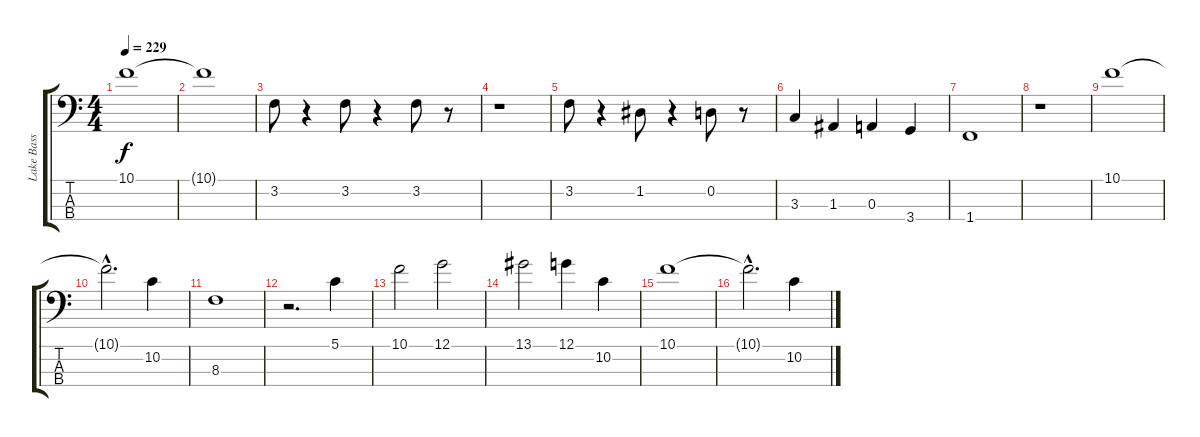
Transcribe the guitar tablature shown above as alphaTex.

\track ("Lake Bass" "Lake Bass") {instrument electricbasspick}
\staff {score tabs}
\tuning (G2 D2 A1 E1) {hide}
\ts (4 4)
\tempo 229
\clef f4
\ks c
10.1.1{dy f} |
10.1{t}.1 |
3.2.8 r.4 3.2.8 r.4 3.2.8 r.8 |
r.1 |
3.2.8 r.4 1.2.8 r.4 0.2.8 r.8 |
3.3.4 1.3.4 0.3.4 3.4.4 |
1.4.1 |
r.1 |
10.1.1 |
10.1{hac t}.2{d} 10.2.4 |
8.3.1 |
r.2{d} 5.1.4 |
10.1.2 12.1.2 |
13.1.2 12.1.4 10.2.4 |
10.1.1 |
10.1{hac t}.2{d} 10.2.4
